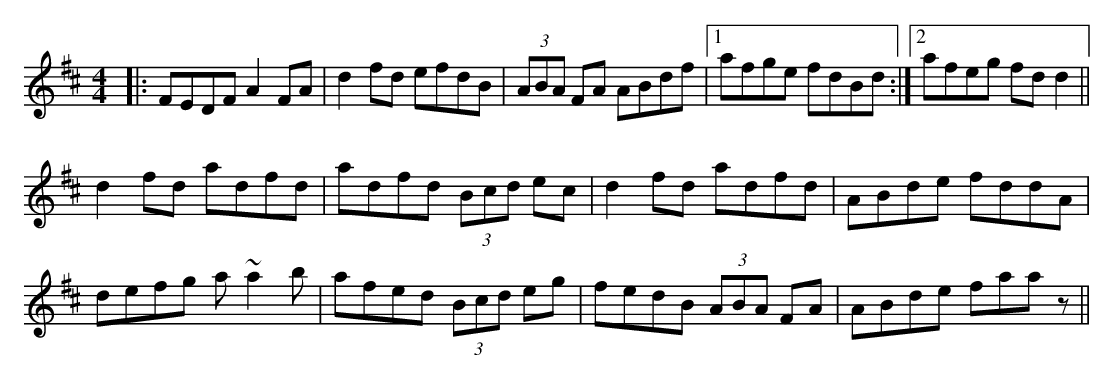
X:1
M:4/4
K:D
|:FEDF A2FA|d2fd efdB|(3ABA FA ABdf|1 afge fdBd:|2 afeg fdd2||
d2fd adfd|adfd (3Bcd ec|d2fd adfd|ABde fddA|
defg a~a2b|afed (3Bcd eg|fedB (3ABA FA|ABde faaz||
